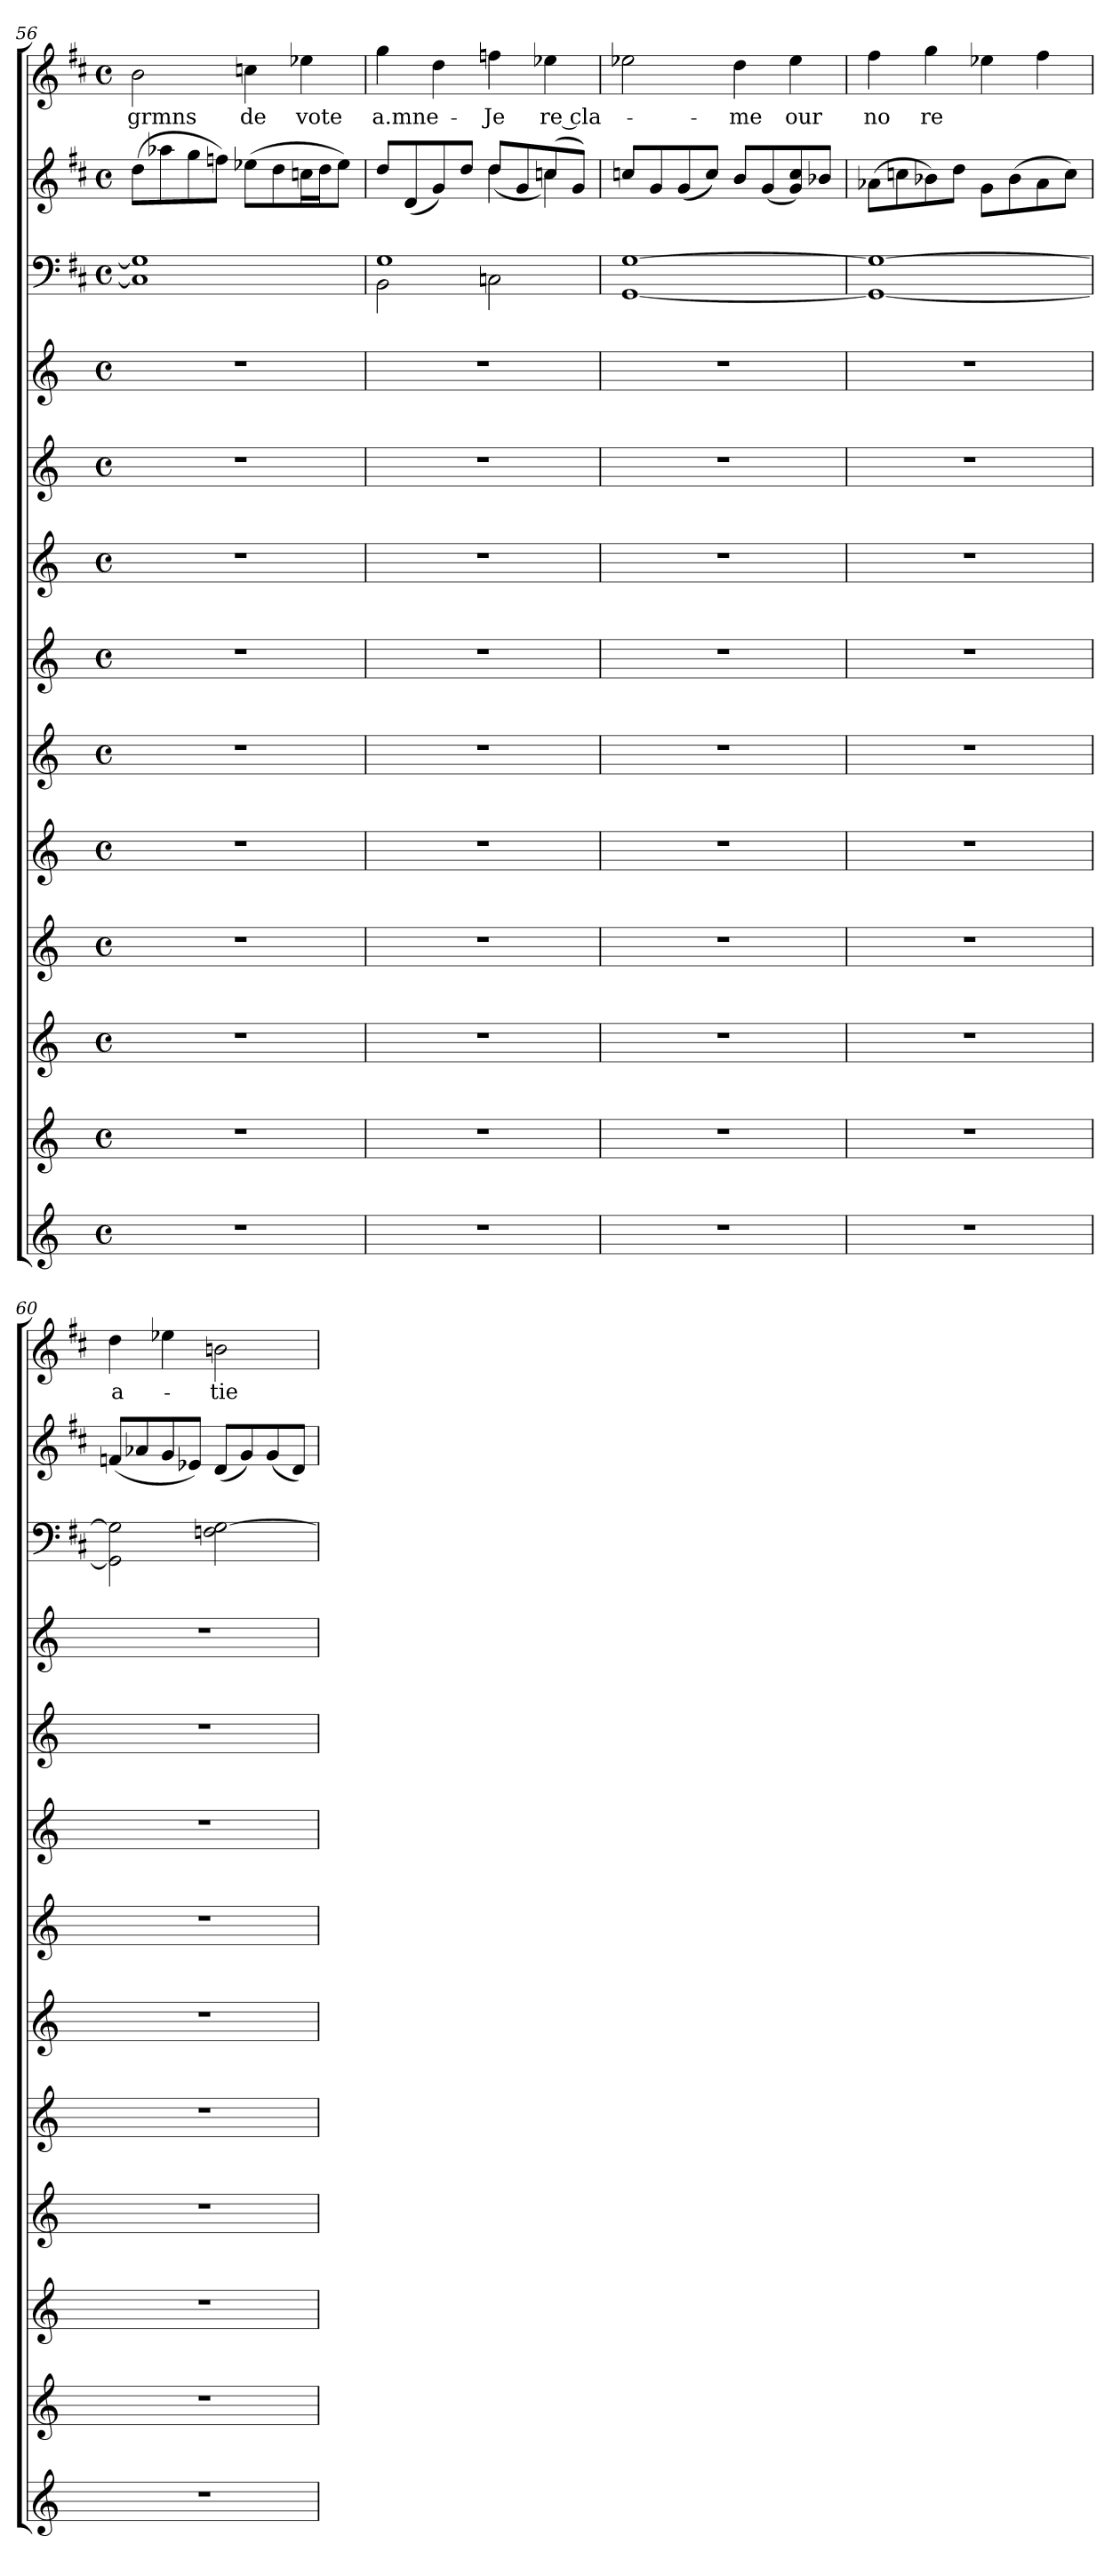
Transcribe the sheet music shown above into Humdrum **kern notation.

**kern	**kern	**kern	**kern	**kern	**kern	**kern	**kern	**kern	**kern	**kern	**kern	**kern	**text
*part13	*part12	*part11	*part10	*part9	*part8	*part7	*part6	*part5	*part4	*part3	*part2	*part1	*part1
*staff13	*staff12	*staff11	*staff10	*staff9	*staff8	*staff7	*staff6	*staff5	*staff4	*staff3	*staff2	*staff1	*staff1
*clefG2	*clefG2	*clefG2	*clefG2	*clefG2	*clefG2	*clefG2	*clefG2	*clefG2	*clefG2	*clefF4	*clefG2	*clefG2	*
*k[]	*k[]	*k[]	*k[]	*k[]	*k[]	*k[]	*k[]	*k[]	*k[]	*k[f#c#]	*k[f#c#]	*k[f#c#]	*
*C:	*C:	*C:	*C:	*C:	*C:	*C:	*C:	*C:	*C:	*D:	*D:	*D:	*
*M4/4	*M4/4	*M4/4	*M4/4	*M4/4	*M4/4	*M4/4	*M4/4	*M4/4	*M4/4	*M4/4	*M4/4	*M4/4	*
*met(c)	*met(c)	*met(c)	*met(c)	*met(c)	*met(c)	*met(c)	*met(c)	*met(c)	*met(c)	*met(c)	*met(c)	*met(c)	*
=56	=56	=56	=56	=56	=56	=56	=56	=56	=56	=56	=56	=56	=56
1r	1r	1r	1r	1r	1r	1r	1r	1r	1r	1C]/ 1G]/	(8dd\L	2b\	grmns
.	.	.	.	.	.	.	.	.	.	.	8aa-X\	.	.
.	.	.	.	.	.	.	.	.	.	.	8gg\	.	.
.	.	.	.	.	.	.	.	.	.	.	8ffn\J)	.	.
.	.	.	.	.	.	.	.	.	.	.	(8ee-X\L	4cc\	de
.	.	.	.	.	.	.	.	.	.	.	8dd\	.	.
.	.	.	.	.	.	.	.	.	.	.	16cc\L	4ee-X\	vote
.	.	.	.	.	.	.	.	.	.	.	16dd\J	.	.
.	.	.	.	.	.	.	.	.	.	.	8ee-\J)	.	.
=57	=57	=57	=57	=57	=57	=57	=57	=57	=57	=57	=57	=57	=57
*	*	*	*	*	*	*	*	*	*	*^	*^	*	*
1r	1r	1r	1r	1r	1r	1r	1r	1r	1r	1G/	2BB\	8dd/L	2ryy	4gg\	a.mne-
.	.	.	.	.	.	.	.	.	.	.	.	(8d/	.	.	.
.	.	.	.	.	.	.	.	.	.	.	.	8g/)	.	4dd\	.
.	.	.	.	.	.	.	.	.	.	.	.	8dd/J	.	.	.
.	.	.	.	.	.	.	.	.	.	.	2C\	8dd/L	(4dd\	4ffn\	Je
.	.	.	.	.	.	.	.	.	.	.	.	8g/	.	.	.
.	.	.	.	.	.	.	.	.	.	.	.	(8cc/	4cc\)	4ee-X\	re cla-
.	.	.	.	.	.	.	.	.	.	.	.	8g/J)	.	.	.
*	*	*	*	*	*	*	*	*	*	*v	*v	*	*	*	*
*	*	*	*	*	*	*	*	*	*	*	*v	*v	*	*
=58	=58	=58	=58	=58	=58	=58	=58	=58	=58	=58	=58	=58	=58
1r	1r	1r	1r	1r	1r	1r	1r	1r	1r	[1GG/ [1G/	8cc/L	2ee-X\	.
.	.	.	.	.	.	.	.	.	.	.	8g/	.	.
.	.	.	.	.	.	.	.	.	.	.	(8g/	.	.
.	.	.	.	.	.	.	.	.	.	.	8cc/J)	.	.
.	.	.	.	.	.	.	.	.	.	.	8b/L	4dd\	me
.	.	.	.	.	.	.	.	.	.	.	(8g/	.	.
.	.	.	.	.	.	.	.	.	.	.	8g/ 8cc/)	4ee-\	our
.	.	.	.	.	.	.	.	.	.	.	8b-X/J	.	.
=59	=59	=59	=59	=59	=59	=59	=59	=59	=59	=59	=59	=59	=59
1r	1r	1r	1r	1r	1r	1r	1r	1r	1r	1GG_/ 1G_/	(8a-X\L	4ff#\	no
.	.	.	.	.	.	.	.	.	.	.	8cc\	.	.
.	.	.	.	.	.	.	.	.	.	.	8b-X\)	4gg\	re
.	.	.	.	.	.	.	.	.	.	.	8dd\J	.	.
.	.	.	.	.	.	.	.	.	.	.	8g\L	4ee-X\	.
.	.	.	.	.	.	.	.	.	.	.	(8b-\	.	.
.	.	.	.	.	.	.	.	.	.	.	8a-\	4ff#\	.
.	.	.	.	.	.	.	.	.	.	.	8cc\J)	.	.
!!LO:LB:g=z
=60	=60	=60	=60	=60	=60	=60	=60	=60	=60	=60	=60	=60	=60
1r	1r	1r	1r	1r	1r	1r	1r	1r	1r	2GG]\ 2G]\	(8fn/L	4dd\	a-
.	.	.	.	.	.	.	.	.	.	.	8a-X/	.	.
.	.	.	.	.	.	.	.	.	.	.	8g/	4ee-X\	.
.	.	.	.	.	.	.	.	.	.	.	8e-X/J)	.	.
.	.	.	.	.	.	.	.	.	.	2Fn\ [2G\	(8d/L	2bn\	tie-
.	.	.	.	.	.	.	.	.	.	.	8g/)	.	.
.	.	.	.	.	.	.	.	.	.	.	(8g/	.	.
.	.	.	.	.	.	.	.	.	.	.	8d/J)	.	.
=	=	=	=	=	=	=	=	=	=	=	=	=	=
*-	*-	*-	*-	*-	*-	*-	*-	*-	*-	*-	*-	*-	*-
